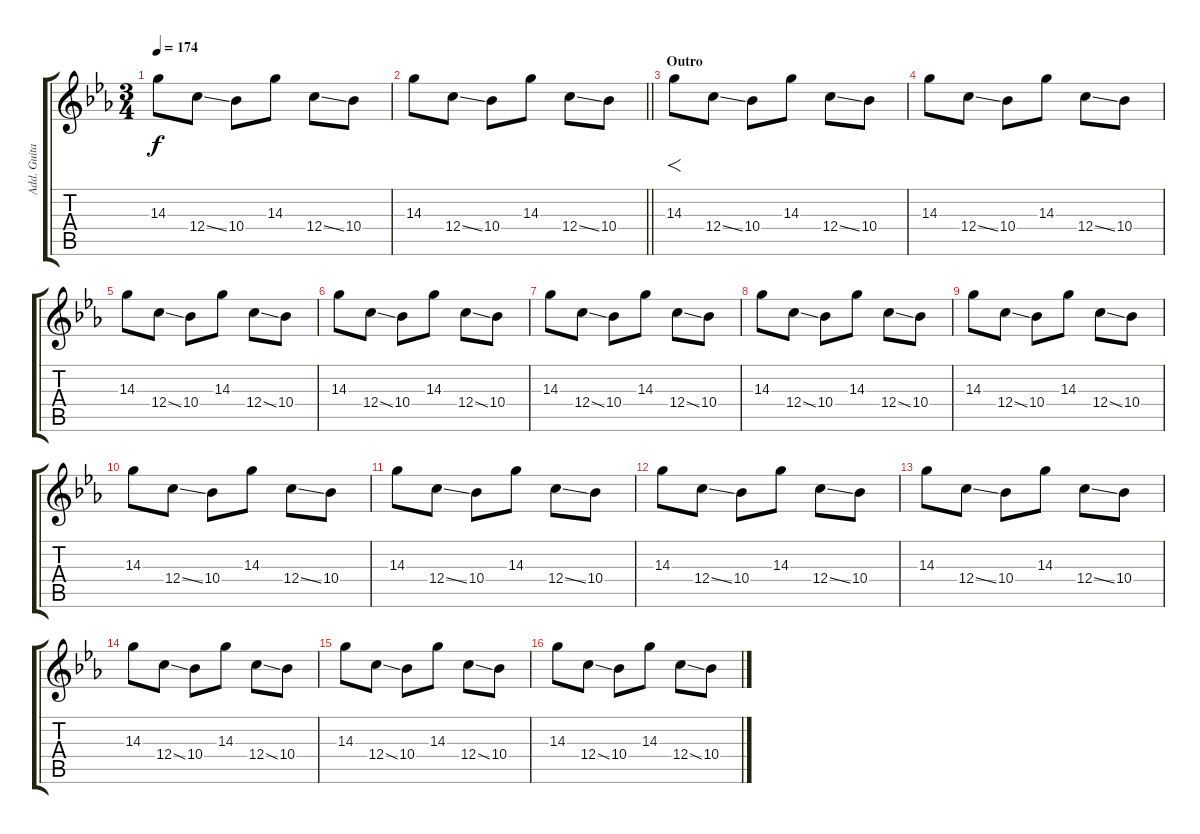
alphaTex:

\track ("Add. Guitar" "Add. Guita") {instrument distortionguitar}
\staff {score tabs}
\tuning (D4 A3 F3 C3 G2 C2) {hide}
\ts (3 4)
\tempo 174
\clef g2
\ks cminor
14.3.8{dy f} 12.4{ss}.8 10.4.8 14.3.8 12.4{ss}.8 10.4.8 |
\barLineRight lightlight
14.3.8 12.4{ss}.8 10.4.8 14.3.8 12.4{ss}.8 10.4.8 |
\section ("" "Outro")
14.3.8{f} 12.4{ss}.8 10.4.8 14.3.8 12.4{ss}.8 10.4.8 |
14.3.8 12.4{ss}.8 10.4.8 14.3.8 12.4{ss}.8 10.4.8 |
14.3.8 12.4{ss}.8 10.4.8 14.3.8 12.4{ss}.8 10.4.8 |
14.3.8 12.4{ss}.8 10.4.8 14.3.8 12.4{ss}.8 10.4.8 |
14.3.8 12.4{ss}.8 10.4.8 14.3.8 12.4{ss}.8 10.4.8 |
14.3.8 12.4{ss}.8 10.4.8 14.3.8 12.4{ss}.8 10.4.8 |
14.3.8 12.4{ss}.8 10.4.8 14.3.8 12.4{ss}.8 10.4.8 |
14.3.8 12.4{ss}.8 10.4.8 14.3.8 12.4{ss}.8 10.4.8 |
14.3.8 12.4{ss}.8 10.4.8 14.3.8 12.4{ss}.8 10.4.8 |
14.3.8 12.4{ss}.8 10.4.8 14.3.8 12.4{ss}.8 10.4.8 |
14.3.8 12.4{ss}.8 10.4.8 14.3.8 12.4{ss}.8 10.4.8 |
14.3.8 12.4{ss}.8 10.4.8 14.3.8 12.4{ss}.8 10.4.8 |
14.3.8 12.4{ss}.8 10.4.8 14.3.8 12.4{ss}.8 10.4.8 |
14.3.8 12.4{ss}.8 10.4.8 14.3.8 12.4{ss}.8 10.4.8
